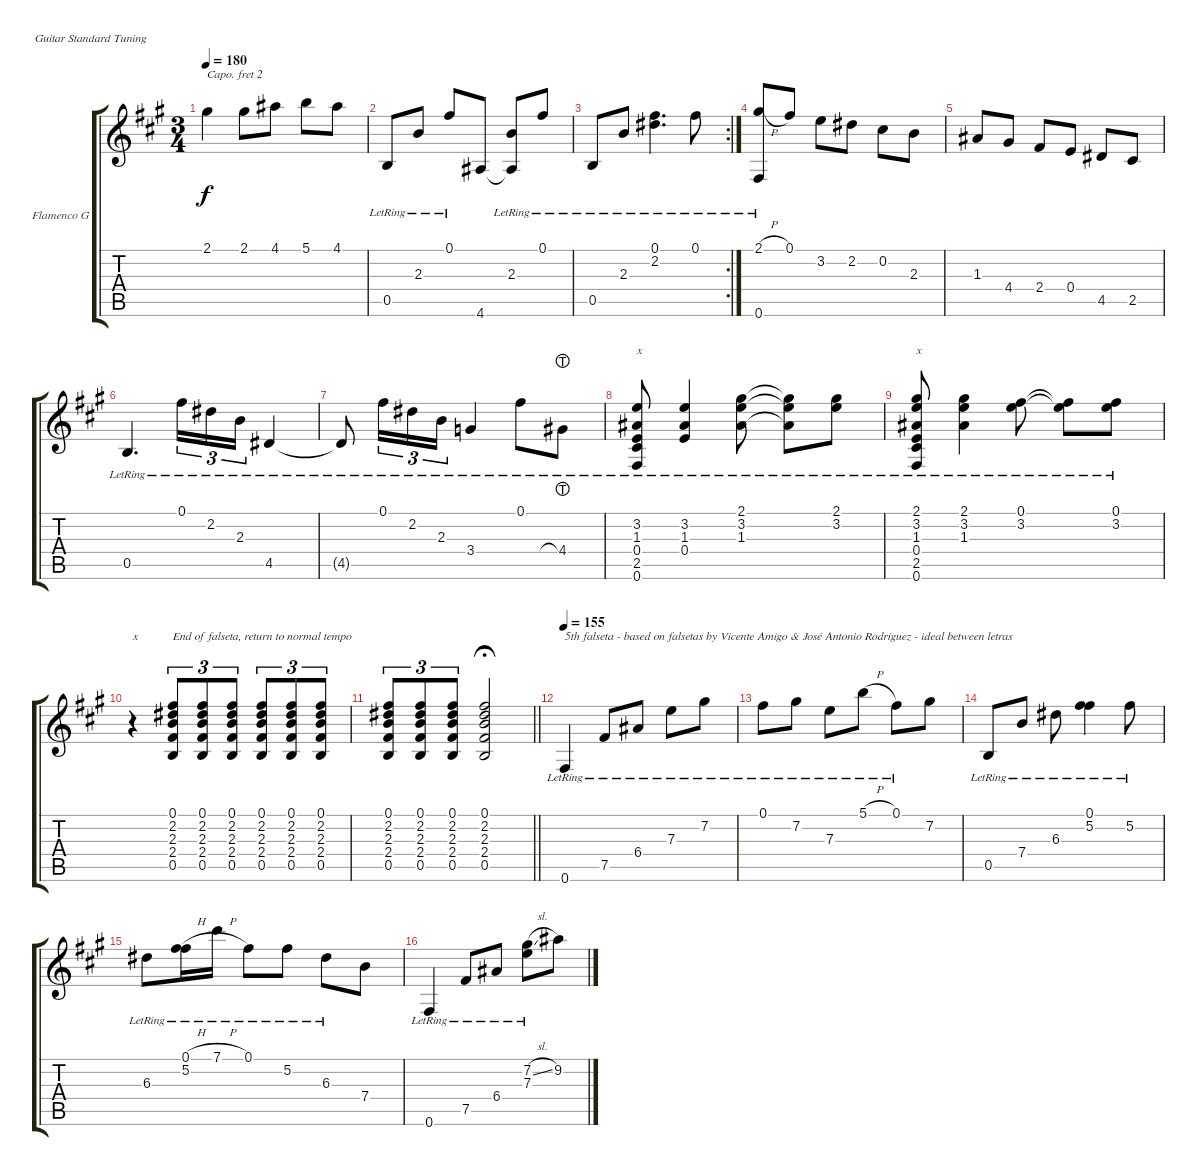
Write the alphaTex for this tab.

\defaultSystemsLayout 4
\bracketExtendMode groupsimilarinstruments
\firstSystemTrackNameOrientation horizontal
\otherSystemsTrackNameOrientation horizontal
\track ("Flamenco Guitar" "Flamenco G") {instrument acousticguitarnylon}
\staff {score tabs}
\capo 2
\tuning (E4 B3 G3 D3 A2 E2)
\ts (3 4)
\tempo 180
\clef g2
\ks a
2.1.4{dy f} 2.1.8 4.1.8 5.1.8 4.1.8 |
0.5{lr}.8 2.3{lr}.8 0.1{lr}.8 4.6.8 (2.3{lr} 4.6{lr t}).8 0.1{lr}.8 |
\rc 2
0.5{lr}.8 2.3{lr}.8 (2.2{lr} 0.1{lr}).4{d} 0.1{lr}.8 |
(2.1{h} 0.6{lr}).8 0.1.8 3.2.8 2.2.8 0.2.8 2.3.8 |
1.3.8 4.4.8 2.4.8 0.4.8 4.5.8 2.5.8 |
0.5{lr}.4{d} 0.1{lr}.16{tu (3 2)} 2.2{lr}.16{tu (3 2)} 2.3{lr}.16{tu (3 2)} 4.5{lr}.4 |
4.5{lr t}.8 0.1{lr}.16{tu (3 2)} 2.2{lr}.16{tu (3 2)} 2.3{lr}.16{tu (3 2)} 3.4{lr}.4 0.1{lr}.8 4.4{lht lr}.8 |
(0.6{lr} 2.5{lr} 0.4{lr} 1.3{lr} 3.2{lr}).8{txt "x"} (3.2{lr} 1.3{lr} 0.4{lr}).4 (2.1{lr} 3.2{lr} 1.3{lr}).8 (1.3{lr t} 3.2{lr t} 2.1{lr t}).8 (2.1{lr} 3.2{lr}).8 |
(0.6{lr} 2.5{lr} 0.4{lr} 1.3{lr} 3.2{lr} 2.1{lr}).8{txt "x"} (2.1{lr} 3.2{lr} 1.3{lr}).4 (0.1{lr} 3.2{lr}).8 (3.2{lr t} 0.1{lr t}).8 (0.1{lr} 3.2{lr}).8 |
r.4{txt "x"} (0.5 2.4 2.3 2.2 0.1).8{tu (3 2) txt "End of falseta, return to normal tempo"} (0.5 2.4 2.3 2.2 0.1).8{tu (3 2)} (0.5 2.4 2.3 2.2 0.1).8{tu (3 2)} (0.5 2.4 2.3 2.2 0.1).8{tu (3 2)} (0.5 2.4 2.3 2.2 0.1).8{tu (3 2)} (0.5 2.4 2.3 2.2 0.1).8{tu (3 2)} |
\barLineRight lightlight
(0.5 2.4 2.3 2.2 0.1).8{tu (3 2)} (0.5 2.4 2.3 2.2 0.1).8{tu (3 2)} (0.5 2.4 2.3 2.2 0.1).8{tu (3 2)} (0.5 2.4 2.3 2.2 0.1).2{fermata (medium 1)} |
\tempo 155
0.6{lr}.4{txt "5th falseta - based on falsetas by Vicente Amigo & José Antonio Rodríguez - ideal between letras"} 7.5{lr}.8 6.4{lr}.8 7.3{lr}.8 7.2{lr}.8 |
0.1{lr}.8 7.2{lr}.8 7.3{lr}.8 5.1{h lr}.8 0.1{lr}.8 7.2.8 |
0.5{lr}.8 7.4{lr}.8 6.3{lr}.8 (5.2{lr} 0.1{lr}).4 5.2{lr}.8 |
6.3{lr}.8 (0.1{h lr} 5.2{lr}).16 7.1{h lr}.16 0.1{lr}.8 5.2{lr}.8 6.3{lr}.8 7.4.8 |
0.6{lr}.4 7.5{lr}.8 6.4{lr}.8 (7.3{lr} 7.2{sl lr}).8 9.2.8
